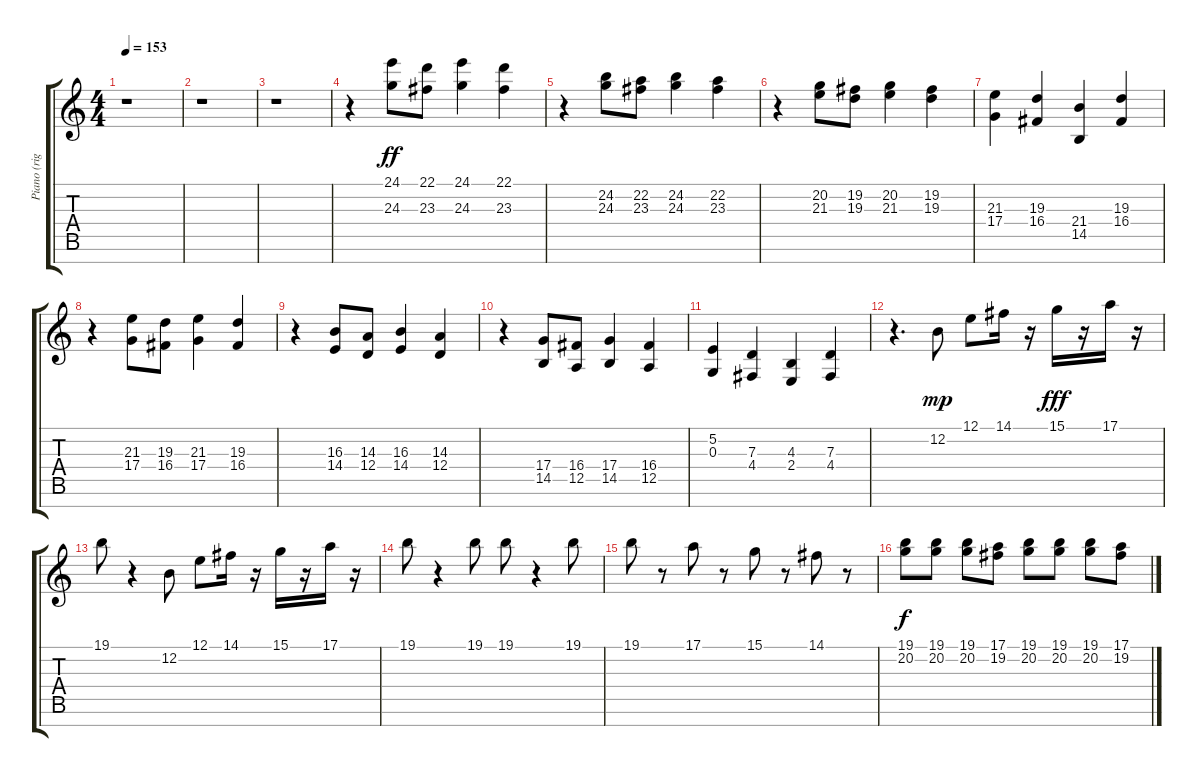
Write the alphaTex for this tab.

\track ("Piano (right hand)" "Piano (rig") {instrument brightacousticpiano}
\staff {score tabs}
\tuning (E4 B3 G3 D3 A2 E2 B1) {hide}
\ts (4 4)
\tempo 153
\clef g2
\ks c
r.1{dy ff} |
r.1 |
r.1 |
r.4 (24.1 24.3).8 (22.1 23.3).8 (24.1 24.3).4 (22.1 23.3).4 |
r.4 (24.2 24.3).8 (22.2 23.3).8 (24.2 24.3).4 (22.2 23.3).4 |
r.4 (20.2 21.3).8 (19.2 19.3).8 (20.2 21.3).4 (19.2 19.3).4 |
(21.3 17.4).4 (19.3 16.4).4 (21.4 14.5).4 (19.3 16.4).4 |
r.4 (21.3 17.4).8 (19.3 16.4).8 (21.3 17.4).4 (19.3 16.4).4 |
r.4 (16.3 14.4).8 (14.3 12.4).8 (16.3 14.4).4 (14.3 12.4).4 |
r.4 (17.4 14.5).8 (16.4 12.5).8 (17.4 14.5).4 (16.4 12.5).4 |
(5.2 0.3).4 (7.3 4.4).4 (4.3 2.4).4 (7.3 4.4).4 |
r.4{d} 12.2.8{dy mp} 12.1.8 14.1.16 r.16 15.1.16{dy fff} r.16 17.1.16 r.16 |
19.1.8 r.4 12.2.8 12.1.8 14.1.16 r.16 15.1.16 r.16 17.1.16 r.16 |
19.1.8 r.4 19.1.8 19.1.8 r.4 19.1.8 |
19.1.8 r.8 17.1.8 r.8 15.1.8 r.8 14.1.8 r.8 |
(19.1 20.2).8{dy f} (19.1 20.2).8 (19.1 20.2).8 (17.1 19.2).8 (19.1 20.2).8 (19.1 20.2).8 (19.1 20.2).8 (17.1 19.2).8
